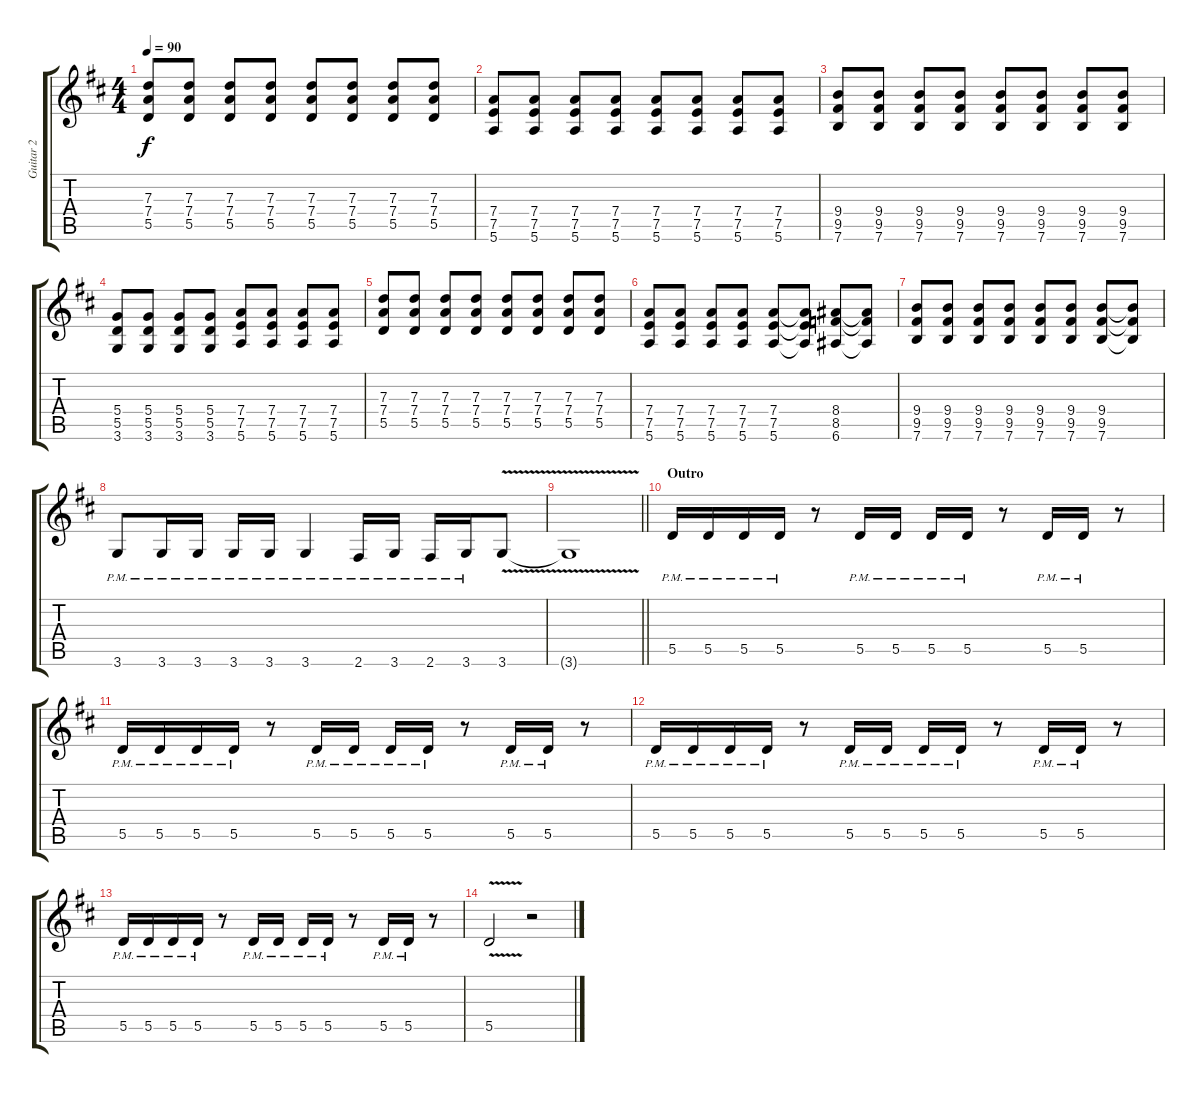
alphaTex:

\track ("Guitar 2" "Guitar 2") {instrument distortionguitar}
\staff {score tabs}
\tuning (E4 B3 G3 D3 A2 E2) {hide}
\ts (4 4)
\tempo 90
\clef g2
\ks d
(7.3 7.4 5.5).8{dy f} (7.3 7.4 5.5).8 (7.3 7.4 5.5).8 (7.3 7.4 5.5).8 (7.3 7.4 5.5).8 (7.3 7.4 5.5).8 (7.3 7.4 5.5).8 (7.3 7.4 5.5).8 |
(7.4 7.5 5.6).8 (7.4 7.5 5.6).8 (7.4 7.5 5.6).8 (7.4 7.5 5.6).8 (7.4 7.5 5.6).8 (7.4 7.5 5.6).8 (7.4 7.5 5.6).8 (7.4 7.5 5.6).8 |
(9.4 9.5 7.6).8 (9.4 9.5 7.6).8 (9.4 9.5 7.6).8 (9.4 9.5 7.6).8 (9.4 9.5 7.6).8 (9.4 9.5 7.6).8 (9.4 9.5 7.6).8 (9.4 9.5 7.6).8 |
(5.4 5.5 3.6).8 (5.4 5.5 3.6).8 (5.4 5.5 3.6).8 (5.4 5.5 3.6).8 (7.4 7.5 5.6).8 (7.4 7.5 5.6).8 (7.4 7.5 5.6).8 (7.4 7.5 5.6).8 |
(7.3 7.4 5.5).8 (7.3 7.4 5.5).8 (7.3 7.4 5.5).8 (7.3 7.4 5.5).8 (7.3 7.4 5.5).8 (7.3 7.4 5.5).8 (7.3 7.4 5.5).8 (7.3 7.4 5.5).8 |
(7.4 7.5 5.6).8 (7.4 7.5 5.6).8 (7.4 7.5 5.6).8 (7.4 7.5 5.6).8 (7.4 7.5 5.6).8 (7.4{t} 7.5{t} 5.6{t}).8 (8.4 8.5 6.6).8 (8.4{t} 8.5{t} 6.6{t}).8 |
(9.4 9.5 7.6).8 (9.4 9.5 7.6).8 (9.4 9.5 7.6).8 (9.4 9.5 7.6).8 (9.4 9.5 7.6).8 (9.4 9.5 7.6).8 (9.4 9.5 7.6).8 (9.4{t} 9.5{t} 7.6{t}).8 |
3.6{pm}.8 3.6{pm}.16 3.6{pm}.16 3.6{pm}.16 3.6{pm}.16 3.6{pm}.4 2.6{pm}.16 3.6{pm}.16 2.6{pm}.16 3.6{pm}.16 3.6{v}.8 |
\barLineRight lightlight
3.6{t}.1 |
\section ("" "Outro")
5.5{pm}.16 5.5{pm}.16 5.5{pm}.16 5.5{pm}.16 r.8 5.5{pm}.16 5.5{pm}.16 5.5{pm}.16 5.5{pm}.16 r.8 5.5{pm}.16 5.5{pm}.16 r.8 |
5.5{pm}.16 5.5{pm}.16 5.5{pm}.16 5.5{pm}.16 r.8 5.5{pm}.16 5.5{pm}.16 5.5{pm}.16 5.5{pm}.16 r.8 5.5{pm}.16 5.5{pm}.16 r.8 |
5.5{pm}.16 5.5{pm}.16 5.5{pm}.16 5.5{pm}.16 r.8 5.5{pm}.16 5.5{pm}.16 5.5{pm}.16 5.5{pm}.16 r.8 5.5{pm}.16 5.5{pm}.16 r.8 |
5.5{pm}.16 5.5{pm}.16 5.5{pm}.16 5.5{pm}.16 r.8 5.5{pm}.16 5.5{pm}.16 5.5{pm}.16 5.5{pm}.16 r.8 5.5{pm}.16 5.5{pm}.16 r.8 |
5.5{v}.2 r.2
